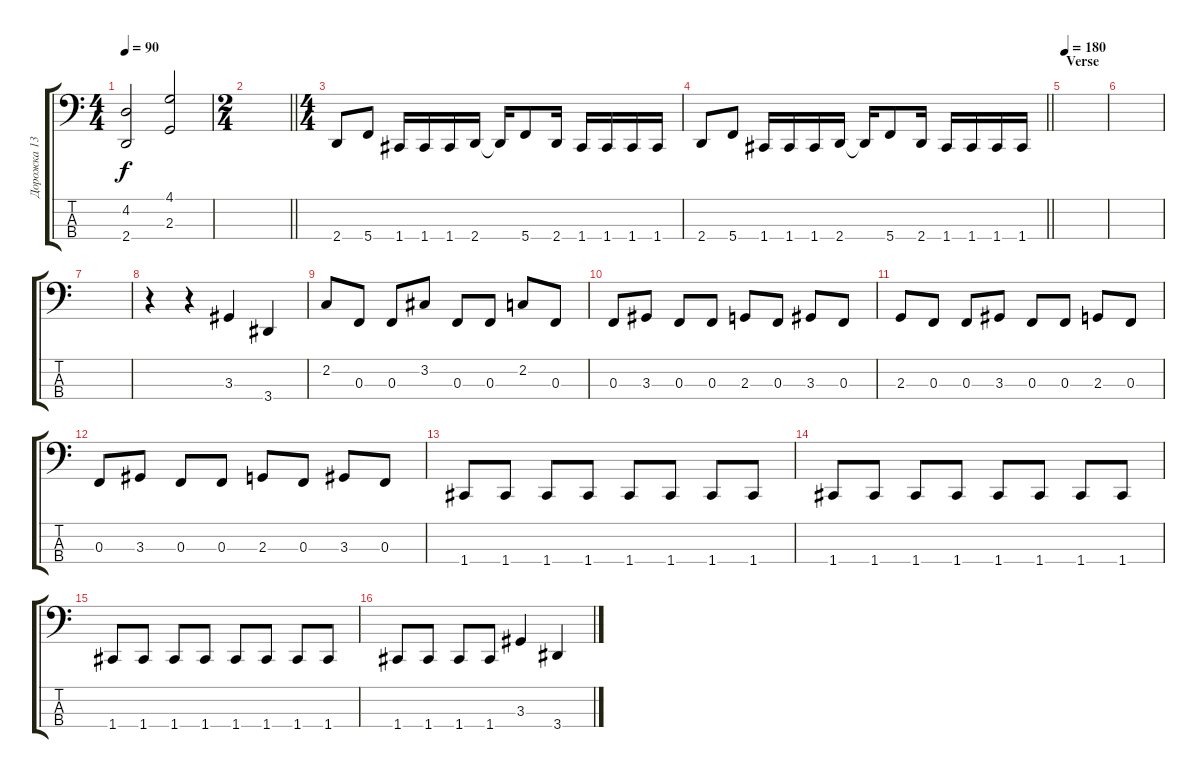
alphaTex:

\track ("Дорожка 13" "Дорожка 13") {instrument slapbass2}
\staff {score tabs}
\tuning (Eb2 Bb1 F1 C1) {hide}
\ts (4 4)
\tempo 90
\clef f4
\ks c
(4.2 2.4).2{dy f} (4.1 2.3).2 |
\ts (2 4)
\barLineRight lightlight
|
\ts (4 4)
\section ("" "")
2.4.8 5.4.8 1.4.16 1.4.16 1.4.16 2.4.16 2.4{t}.16 5.4.8 2.4.16 1.4.16 1.4.16 1.4.16 1.4.16 |
\barLineRight lightlight
2.4.8 5.4.8 1.4.16 1.4.16 1.4.16 2.4.16 2.4{t}.16 5.4.8 2.4.16 1.4.16 1.4.16 1.4.16 1.4.16 |
\section ("" "Verse")
\tempo 180
|
|
|
r.4 r.4 3.3.4 3.4.4 |
2.2.8 0.3.8 0.3.8 3.2.8 0.3.8 0.3.8 2.2.8 0.3.8 |
0.3.8 3.3.8 0.3.8 0.3.8 2.3.8 0.3.8 3.3.8 0.3.8 |
2.3.8 0.3.8 0.3.8 3.3.8 0.3.8 0.3.8 2.3.8 0.3.8 |
0.3.8 3.3.8 0.3.8 0.3.8 2.3.8 0.3.8 3.3.8 0.3.8 |
1.4.8 1.4.8 1.4.8 1.4.8 1.4.8 1.4.8 1.4.8 1.4.8 |
1.4.8 1.4.8 1.4.8 1.4.8 1.4.8 1.4.8 1.4.8 1.4.8 |
1.4.8 1.4.8 1.4.8 1.4.8 1.4.8 1.4.8 1.4.8 1.4.8 |
1.4.8 1.4.8 1.4.8 1.4.8 3.3.4 3.4.4
